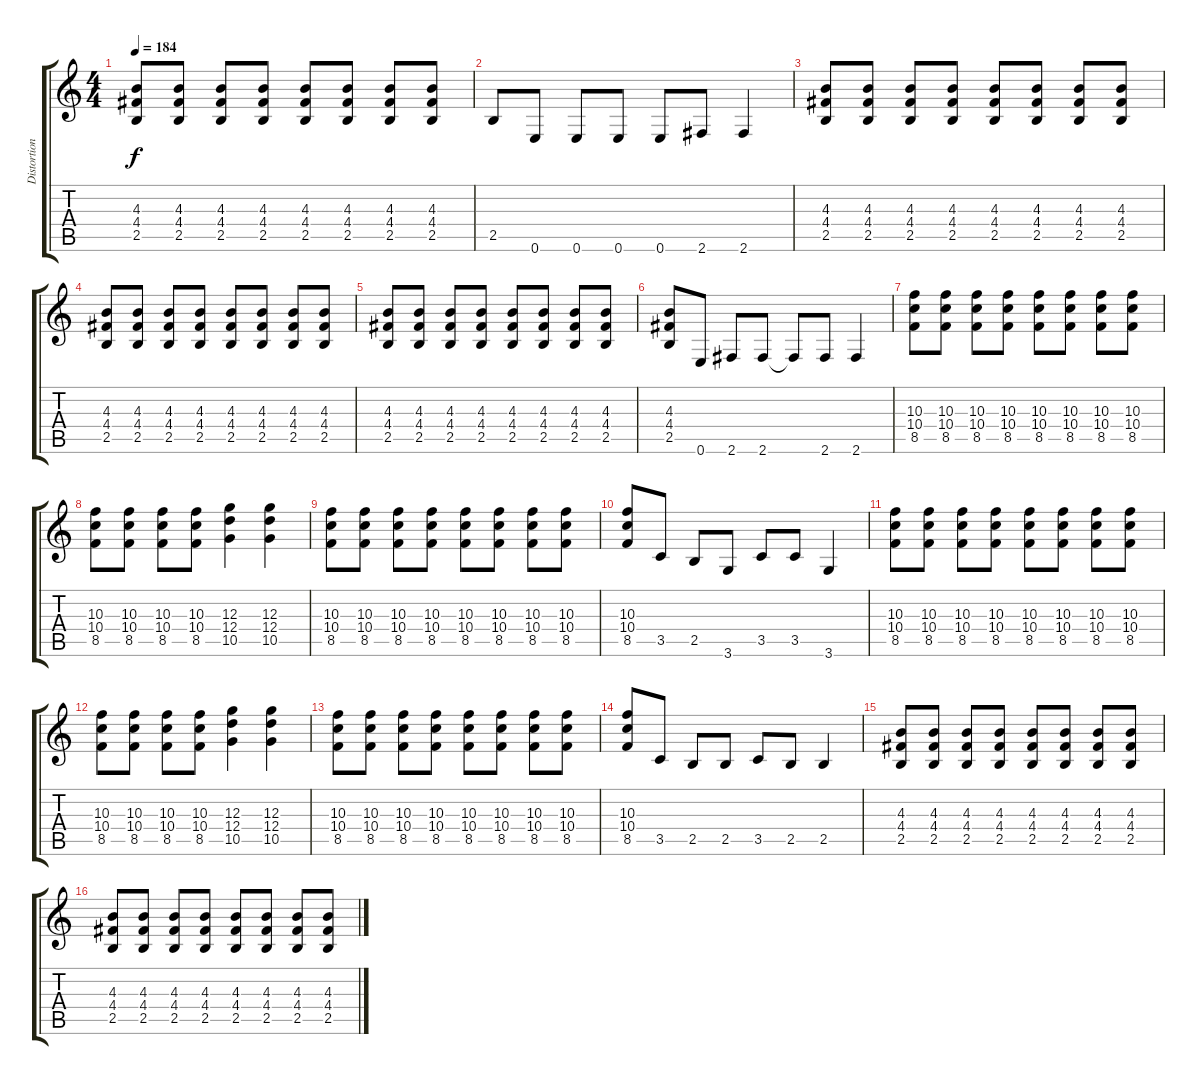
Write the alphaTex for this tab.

\track ("Distortion Guitar" "Distortion") {instrument distortionguitar}
\staff {score tabs}
\tuning (E4 B3 G3 D3 A2 E2) {hide}
\ts (4 4)
\tempo 184
\clef g2
\ks c
(4.3 4.4 2.5).8{dy f} (4.3 4.4 2.5).8 (4.3 4.4 2.5).8 (4.3 4.4 2.5).8 (4.3 4.4 2.5).8 (4.3 4.4 2.5).8 (4.3 4.4 2.5).8 (4.3 4.4 2.5).8 |
2.5.8 0.6.8 0.6.8 0.6.8 0.6.8 2.6.8 2.6.4 |
(4.3 4.4 2.5).8 (4.3 4.4 2.5).8 (4.3 4.4 2.5).8 (4.3 4.4 2.5).8 (4.3 4.4 2.5).8 (4.3 4.4 2.5).8 (4.3 4.4 2.5).8 (4.3 4.4 2.5).8 |
(4.3 4.4 2.5).8 (4.3 4.4 2.5).8 (4.3 4.4 2.5).8 (4.3 4.4 2.5).8 (4.3 4.4 2.5).8 (4.3 4.4 2.5).8 (4.3 4.4 2.5).8 (4.3 4.4 2.5).8 |
(4.3 4.4 2.5).8 (4.3 4.4 2.5).8 (4.3 4.4 2.5).8 (4.3 4.4 2.5).8 (4.3 4.4 2.5).8 (4.3 4.4 2.5).8 (4.3 4.4 2.5).8 (4.3 4.4 2.5).8 |
(4.3 4.4 2.5).8 0.6.8 2.6.8 2.6.8 2.6{t}.8 2.6.8 2.6.4 |
(10.3 10.4 8.5).8 (10.3 10.4 8.5).8 (10.3 10.4 8.5).8 (10.3 10.4 8.5).8 (10.3 10.4 8.5).8 (10.3 10.4 8.5).8 (10.3 10.4 8.5).8 (10.3 10.4 8.5).8 |
(10.3 10.4 8.5).8 (10.3 10.4 8.5).8 (10.3 10.4 8.5).8 (10.3 10.4 8.5).8 (12.3 12.4 10.5).4 (12.3 12.4 10.5).4 |
(10.3 10.4 8.5).8 (10.3 10.4 8.5).8 (10.3 10.4 8.5).8 (10.3 10.4 8.5).8 (10.3 10.4 8.5).8 (10.3 10.4 8.5).8 (10.3 10.4 8.5).8 (10.3 10.4 8.5).8 |
(10.3 10.4 8.5).8 3.5.8 2.5.8 3.6.8 3.5.8 3.5.8 3.6.4 |
(10.3 10.4 8.5).8 (10.3 10.4 8.5).8 (10.3 10.4 8.5).8 (10.3 10.4 8.5).8 (10.3 10.4 8.5).8 (10.3 10.4 8.5).8 (10.3 10.4 8.5).8 (10.3 10.4 8.5).8 |
(10.3 10.4 8.5).8 (10.3 10.4 8.5).8 (10.3 10.4 8.5).8 (10.3 10.4 8.5).8 (12.3 12.4 10.5).4 (12.3 12.4 10.5).4 |
(10.3 10.4 8.5).8 (10.3 10.4 8.5).8 (10.3 10.4 8.5).8 (10.3 10.4 8.5).8 (10.3 10.4 8.5).8 (10.3 10.4 8.5).8 (10.3 10.4 8.5).8 (10.3 10.4 8.5).8 |
(10.3 10.4 8.5).8 3.5.8 2.5.8 2.5.8 3.5.8 2.5.8 2.5.4 |
(4.3 4.4 2.5).8 (4.3 4.4 2.5).8 (4.3 4.4 2.5).8 (4.3 4.4 2.5).8 (4.3 4.4 2.5).8 (4.3 4.4 2.5).8 (4.3 4.4 2.5).8 (4.3 4.4 2.5).8 |
(4.3 4.4 2.5).8 (4.3 4.4 2.5).8 (4.3 4.4 2.5).8 (4.3 4.4 2.5).8 (4.3 4.4 2.5).8 (4.3 4.4 2.5).8 (4.3 4.4 2.5).8 (4.3 4.4 2.5).8
